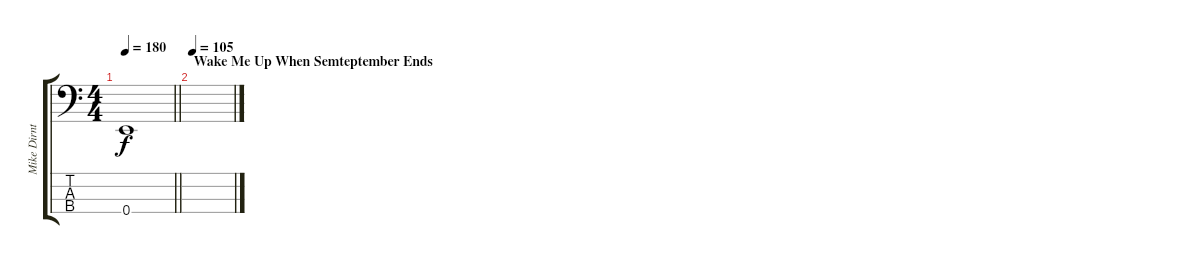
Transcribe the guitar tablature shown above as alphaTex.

\track ("Mike Dirnt" "Mike Dirnt") {instrument electricbassfinger}
\staff {score tabs}
\tuning (G2 D2 A1 E1) {hide}
\ts (4 4)
\tempo 180
\clef f4
\barLineRight lightlight
\ks c
0.4{t}.1{dy f} |
\section ("" "Wake Me Up When Semteptember Ends")
\tempo 105
